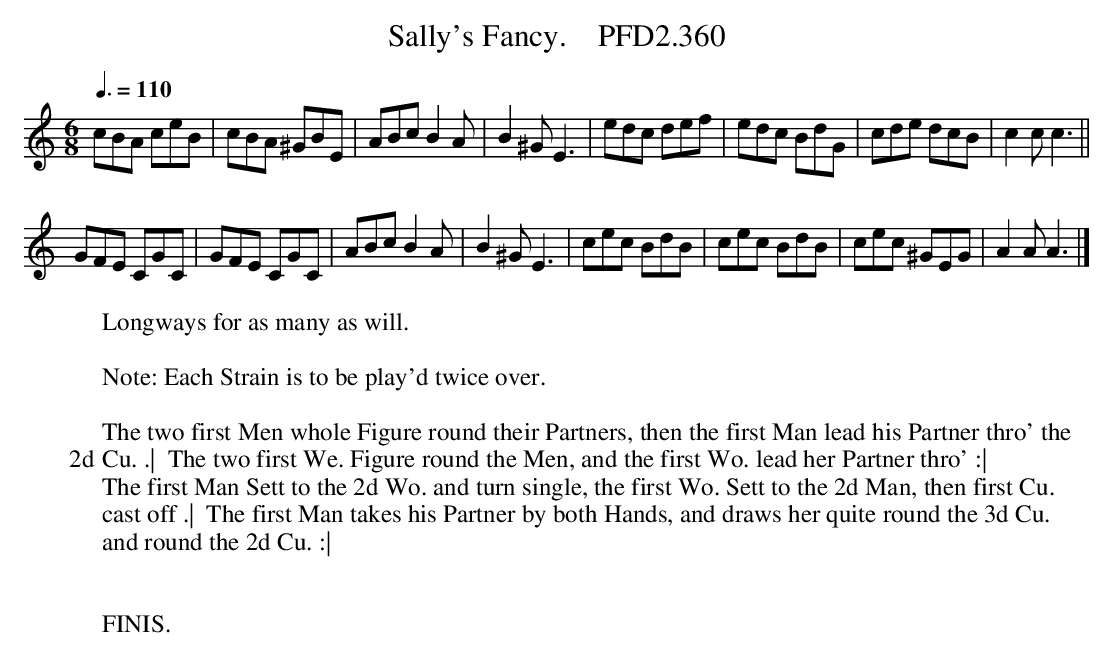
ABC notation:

X:1
T:Sally's Fancy.    PFD2.360
W:Longways for as many as will.
L:1/8
M:6/8
Q:3/8=110
K:Am
cBA ceB|cBA ^GBE|ABc B2A|B2^G E3|edc def|edc BdG|cde dcB|c2cc3||
GFE CGC|GFE CGC|ABc B2A|B2^G E3|cec BdB|cec BdB|cec ^GEG|A2A A3 |]
W:
W: Note: Each Strain is to be play'd twice over.
W:
W: The two first Men whole Figure round their Partners, then the first Man lead his Partner thro' the
W: 2d Cu. .|  The two first We. Figure round the Men, and the first Wo. lead her Partner thro' :|
W: The first Man Sett to the 2d Wo. and turn single, the first Wo. Sett to the 2d Man, then first Cu.
W: cast off .|  The first Man takes his Partner by both Hands, and dr\aws her quite round the 3d Cu.
W: and round the 2d Cu. :|
W:
W:
W:FINIS.
